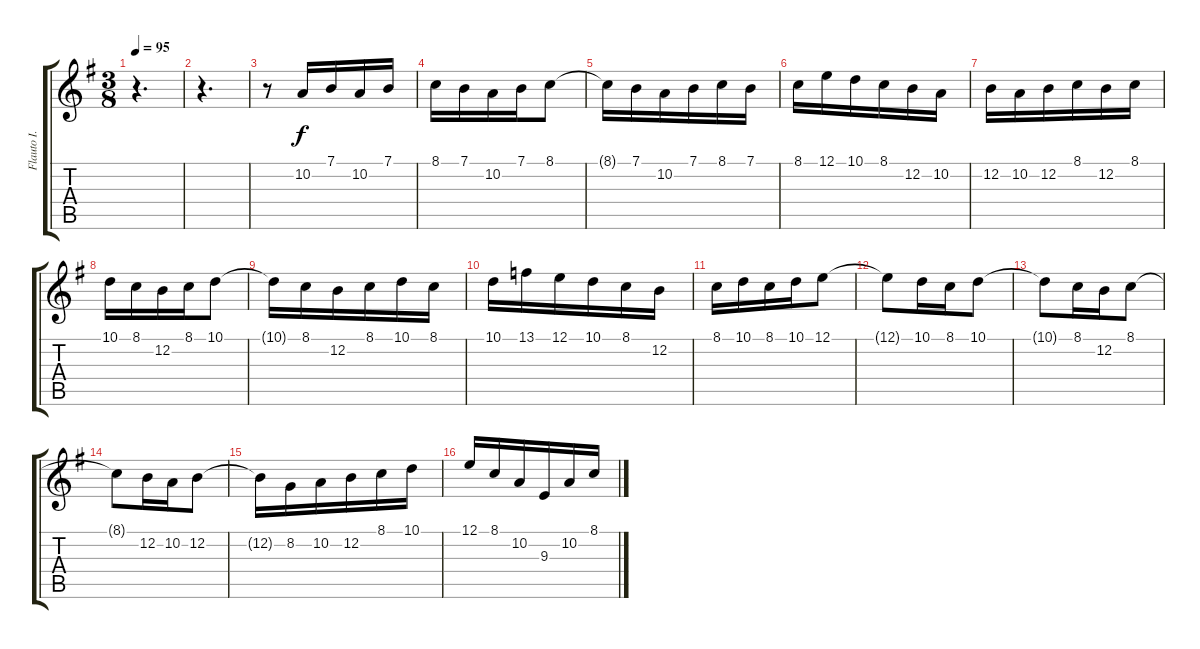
\track ("Flauto I. (Flùte à bee)" "Flauto I. ") {instrument recorder}
\staff {score tabs}
\tuning (E4 B3 G3 D3 A2 E2) {hide}
\ts (3 8)
\tempo 95
\clef g2
\ks g
r.4{d dy f} |
r.4{d} |
r.8 10.2.16 7.1.16{beam merge} 10.2.16 7.1.16 |
8.1.16 7.1.16{beam merge} 10.2.16 7.1.16{beam merge} 8.1.8 |
8.1{t}.16 7.1.16{beam merge} 10.2.16 7.1.16{beam merge} 8.1.16 7.1.16 |
8.1.16 12.1.16{beam merge} 10.1.16 8.1.16{beam merge} 12.2.16 10.2.16 |
12.2.16 10.2.16{beam merge} 12.2.16 8.1.16{beam merge} 12.2.16 8.1.16 |
10.1.16 8.1.16{beam merge} 12.2.16 8.1.16{beam merge} 10.1.8 |
10.1{t}.16 8.1.16{beam merge} 12.2.16 8.1.16{beam merge} 10.1.16 8.1.16 |
10.1.16 13.1.16{beam merge} 12.1.16 10.1.16{beam merge} 8.1.16 12.2.16 |
8.1.16 10.1.16{beam merge} 8.1.16 10.1.16{beam merge} 12.1.8 |
12.1{t}.8{beam merge} 10.1.16 8.1.16{beam merge} 10.1.8 |
10.1{t}.8{beam merge} 8.1.16 12.2.16{beam merge} 8.1.8 |
8.1{t}.8{beam merge} 12.2.16 10.2.16{beam merge} 12.2.8 |
12.2{t}.16 8.2.16{beam merge} 10.2.16 12.2.16{beam merge} 8.1.16 10.1.16 |
12.1.16 8.1.16{beam merge} 10.2.16 9.3.16{beam merge} 10.2.16 8.1.16
